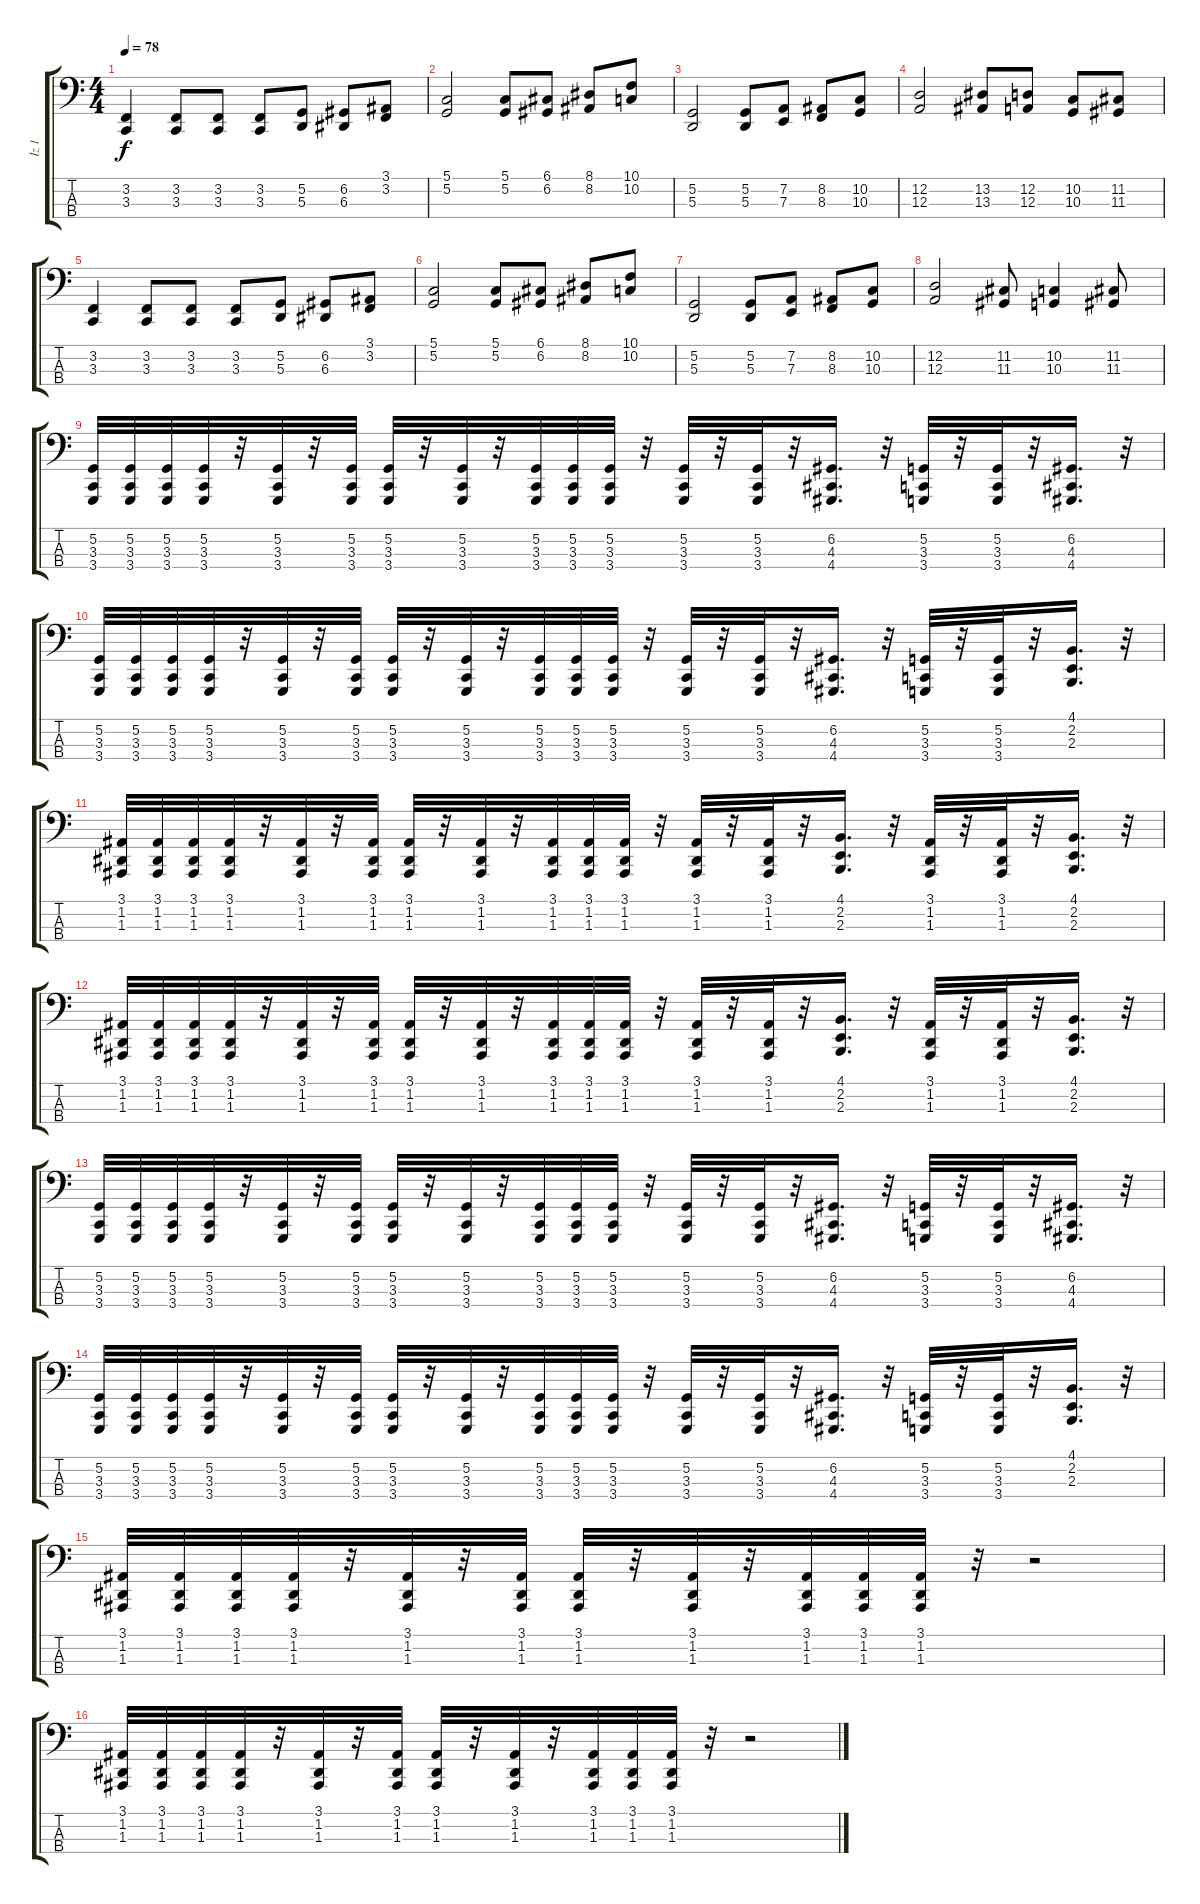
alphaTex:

\track ("İz 1" "İz 1") {instrument cello}
\staff {score tabs}
\tuning (G2 D2 A1 E1) {hide}
\ts (4 4)
\tempo 78
\clef f4
\ks c
(3.2 3.3).4{dy f} (3.2 3.3).8 (3.2 3.3).8 (3.2 3.3).8 (5.2 5.3).8 (6.2 6.3).8 (3.1 3.2).8 |
(5.1 5.2).2 (5.1 5.2).8 (6.1 6.2).8 (8.1 8.2).8 (10.1 10.2).8 |
(5.2 5.3).2 (5.2 5.3).8 (7.2 7.3).8 (8.2 8.3).8 (10.2 10.3).8 |
(12.2 12.3).2 (13.2 13.3).8 (12.2 12.3).8 (10.2 10.3).8 (11.2 11.3).8 |
(3.2 3.3).4 (3.2 3.3).8 (3.2 3.3).8 (3.2 3.3).8 (5.2 5.3).8 (6.2 6.3).8 (3.1 3.2).8 |
(5.1 5.2).2 (5.1 5.2).8 (6.1 6.2).8 (8.1 8.2).8 (10.1 10.2).8 |
(5.2 5.3).2 (5.2 5.3).8 (7.2 7.3).8 (8.2 8.3).8 (10.2 10.3).8 |
(12.2 12.3).2 (11.2 11.3).8 (10.2 10.3).4 (11.2 11.3).8 |
(5.2 3.3 3.4).32 (5.2 3.3 3.4).32 (5.2 3.3 3.4).32 (5.2 3.3 3.4).32 r.32 (5.2 3.3 3.4).32 r.32 (5.2 3.3 3.4).32 (5.2 3.3 3.4).32 r.32 (5.2 3.3 3.4).32 r.32 (5.2 3.3 3.4).32 (5.2 3.3 3.4).32 (5.2 3.3 3.4).32 r.32 (5.2 3.3 3.4).32 r.32 (5.2 3.3 3.4).32 r.32 (6.2 4.3 4.4).16{d} r.32 (5.2 3.3 3.4).32 r.32 (5.2 3.3 3.4).32 r.32 (6.2 4.3 4.4).16{d} r.32 |
(5.2 3.3 3.4).32 (5.2 3.3 3.4).32 (5.2 3.3 3.4).32 (5.2 3.3 3.4).32 r.32 (5.2 3.3 3.4).32 r.32 (5.2 3.3 3.4).32 (5.2 3.3 3.4).32 r.32 (5.2 3.3 3.4).32 r.32 (5.2 3.3 3.4).32 (5.2 3.3 3.4).32 (5.2 3.3 3.4).32 r.32 (5.2 3.3 3.4).32 r.32 (5.2 3.3 3.4).32 r.32 (6.2 4.3 4.4).16{d} r.32 (5.2 3.3 3.4).32 r.32 (5.2 3.3 3.4).32 r.32 (4.1 2.2 2.3).16{d} r.32 |
(3.1 1.2 1.3).32 (3.1 1.2 1.3).32 (3.1 1.2 1.3).32 (3.1 1.2 1.3).32 r.32 (3.1 1.2 1.3).32 r.32 (3.1 1.2 1.3).32 (3.1 1.2 1.3).32 r.32 (3.1 1.2 1.3).32 r.32 (3.1 1.2 1.3).32 (3.1 1.2 1.3).32 (3.1 1.2 1.3).32 r.32 (3.1 1.2 1.3).32 r.32 (3.1 1.2 1.3).32 r.32 (4.1 2.2 2.3).16{d} r.32 (3.1 1.2 1.3).32 r.32 (3.1 1.2 1.3).32 r.32 (4.1 2.2 2.3).16{d} r.32 |
(3.1 1.2 1.3).32 (3.1 1.2 1.3).32 (3.1 1.2 1.3).32 (3.1 1.2 1.3).32 r.32 (3.1 1.2 1.3).32 r.32 (3.1 1.2 1.3).32 (3.1 1.2 1.3).32 r.32 (3.1 1.2 1.3).32 r.32 (3.1 1.2 1.3).32 (3.1 1.2 1.3).32 (3.1 1.2 1.3).32 r.32 (3.1 1.2 1.3).32 r.32 (3.1 1.2 1.3).32 r.32 (4.1 2.2 2.3).16{d} r.32 (3.1 1.2 1.3).32 r.32 (3.1 1.2 1.3).32 r.32 (4.1 2.2 2.3).16{d} r.32 |
(5.2 3.3 3.4).32 (5.2 3.3 3.4).32 (5.2 3.3 3.4).32 (5.2 3.3 3.4).32 r.32 (5.2 3.3 3.4).32 r.32 (5.2 3.3 3.4).32 (5.2 3.3 3.4).32 r.32 (5.2 3.3 3.4).32 r.32 (5.2 3.3 3.4).32 (5.2 3.3 3.4).32 (5.2 3.3 3.4).32 r.32 (5.2 3.3 3.4).32 r.32 (5.2 3.3 3.4).32 r.32 (6.2 4.3 4.4).16{d} r.32 (5.2 3.3 3.4).32 r.32 (5.2 3.3 3.4).32 r.32 (6.2 4.3 4.4).16{d} r.32 |
(5.2 3.3 3.4).32 (5.2 3.3 3.4).32 (5.2 3.3 3.4).32 (5.2 3.3 3.4).32 r.32 (5.2 3.3 3.4).32 r.32 (5.2 3.3 3.4).32 (5.2 3.3 3.4).32 r.32 (5.2 3.3 3.4).32 r.32 (5.2 3.3 3.4).32 (5.2 3.3 3.4).32 (5.2 3.3 3.4).32 r.32 (5.2 3.3 3.4).32 r.32 (5.2 3.3 3.4).32 r.32 (6.2 4.3 4.4).16{d} r.32 (5.2 3.3 3.4).32 r.32 (5.2 3.3 3.4).32 r.32 (4.1 2.2 2.3).16{d} r.32 |
(3.1 1.2 1.3).32 (3.1 1.2 1.3).32 (3.1 1.2 1.3).32 (3.1 1.2 1.3).32 r.32 (3.1 1.2 1.3).32 r.32 (3.1 1.2 1.3).32 (3.1 1.2 1.3).32 r.32 (3.1 1.2 1.3).32 r.32 (3.1 1.2 1.3).32 (3.1 1.2 1.3).32 (3.1 1.2 1.3).32 r.32 r.2 |
(3.1 1.2 1.3).32 (3.1 1.2 1.3).32 (3.1 1.2 1.3).32 (3.1 1.2 1.3).32 r.32 (3.1 1.2 1.3).32 r.32 (3.1 1.2 1.3).32 (3.1 1.2 1.3).32 r.32 (3.1 1.2 1.3).32 r.32 (3.1 1.2 1.3).32 (3.1 1.2 1.3).32 (3.1 1.2 1.3).32 r.32 r.2
